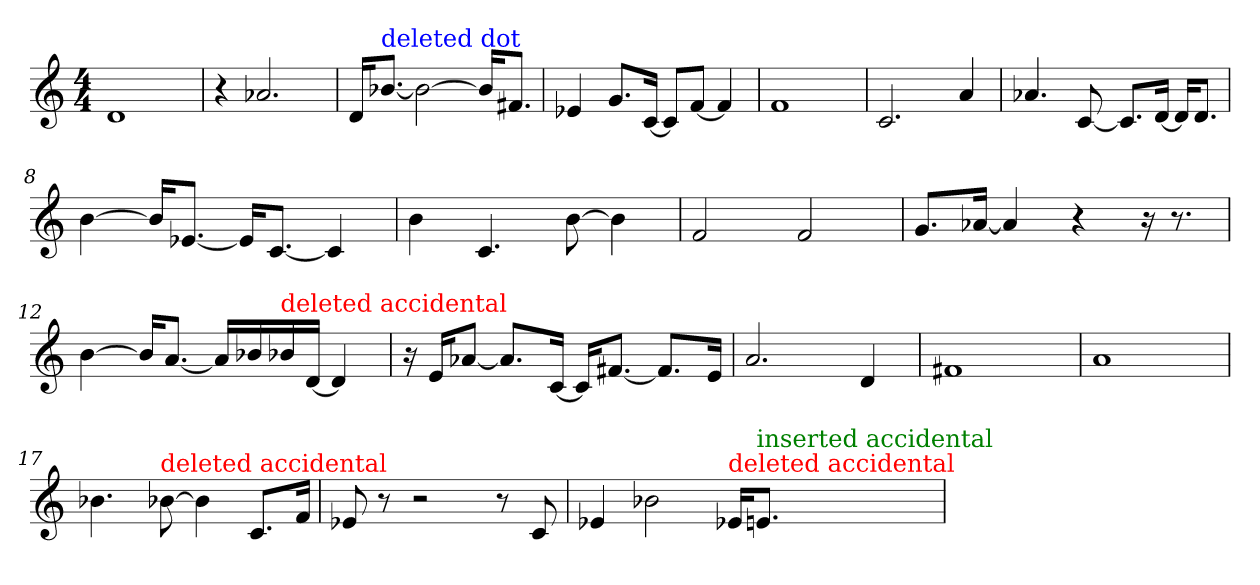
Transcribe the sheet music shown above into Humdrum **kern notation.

**kern
*part1
*staff1
*M4/4
=1
1d
=2
4r
2.a-X
=3
16dKL
!LO:TX:color=#0000FF:t=deleted dot
[8.b-XiJ
2b-_
16b-KL]
8.f#XJ
=4
4e-X
8.gL
[16cJk
8cL]
[8fJ
4f]
=5
1f
=6
2.c
4a
=7
4.a-X
[8c
8.cL]
[16dJk
16dKL]
8.dJ
=8
[4b
16bKL]
[8.e-XJ
16e-KL]
[8.cJ
4c]
=9
4b
4.c
[8b
4b]
=10
2f
2f
=11
8.gL
[16a-XJk
4a-]
4r
16r
8.r
=12
[4b
16bKL]
[8.aJ
16aLL]
16b-X
!LO:TX:color=#FF0000:t=deleted accidental
16b-Xj
[16dJJ
4d]
=13
16r
16eKL
[8a-XJ
8.a-L]
[16cJk
16cKL]
[8.f#XJ
8.f#L]
16eJk
=14
2.a
4d
=15
1f#X
=16
1a
=17
4.b-X
!LO:TX:color=#FF0000:t=deleted accidental
[8b-Xj
4b-]
8.cL
16fJk
=18
8e-X
8r
2r
8r
8c
=19
4e-X
2b-X
!LO:TX:color=#FF0000:t=deleted accidental
16e-XjKL
!LO:TX:color=#008000:t=inserted accidental
8.eZJ
=
*-
